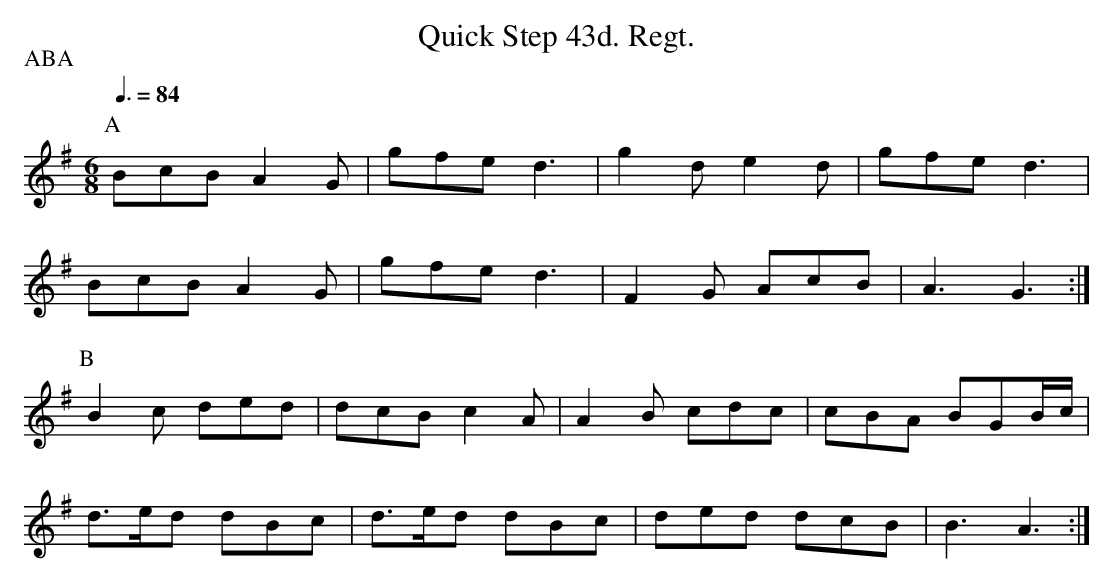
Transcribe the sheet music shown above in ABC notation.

X:1
T:Quick Step 43d. Regt.
M:6/8
L:1/8
Q:3/8=84
P:ABA % Aird uses a da capo
K:G
P:A
BcB A2G | gfe d3 | g2d e2d | gfe d3 |
BcB A2G | gfe d3 | F2G AcB | A3 G3 :|
P:B
B2c ded | dcB c2A | A2B cdc | cBA BGB/c/ |
d>ed dBc | d>ed dBc | ded dcB | B3 A3 :|
